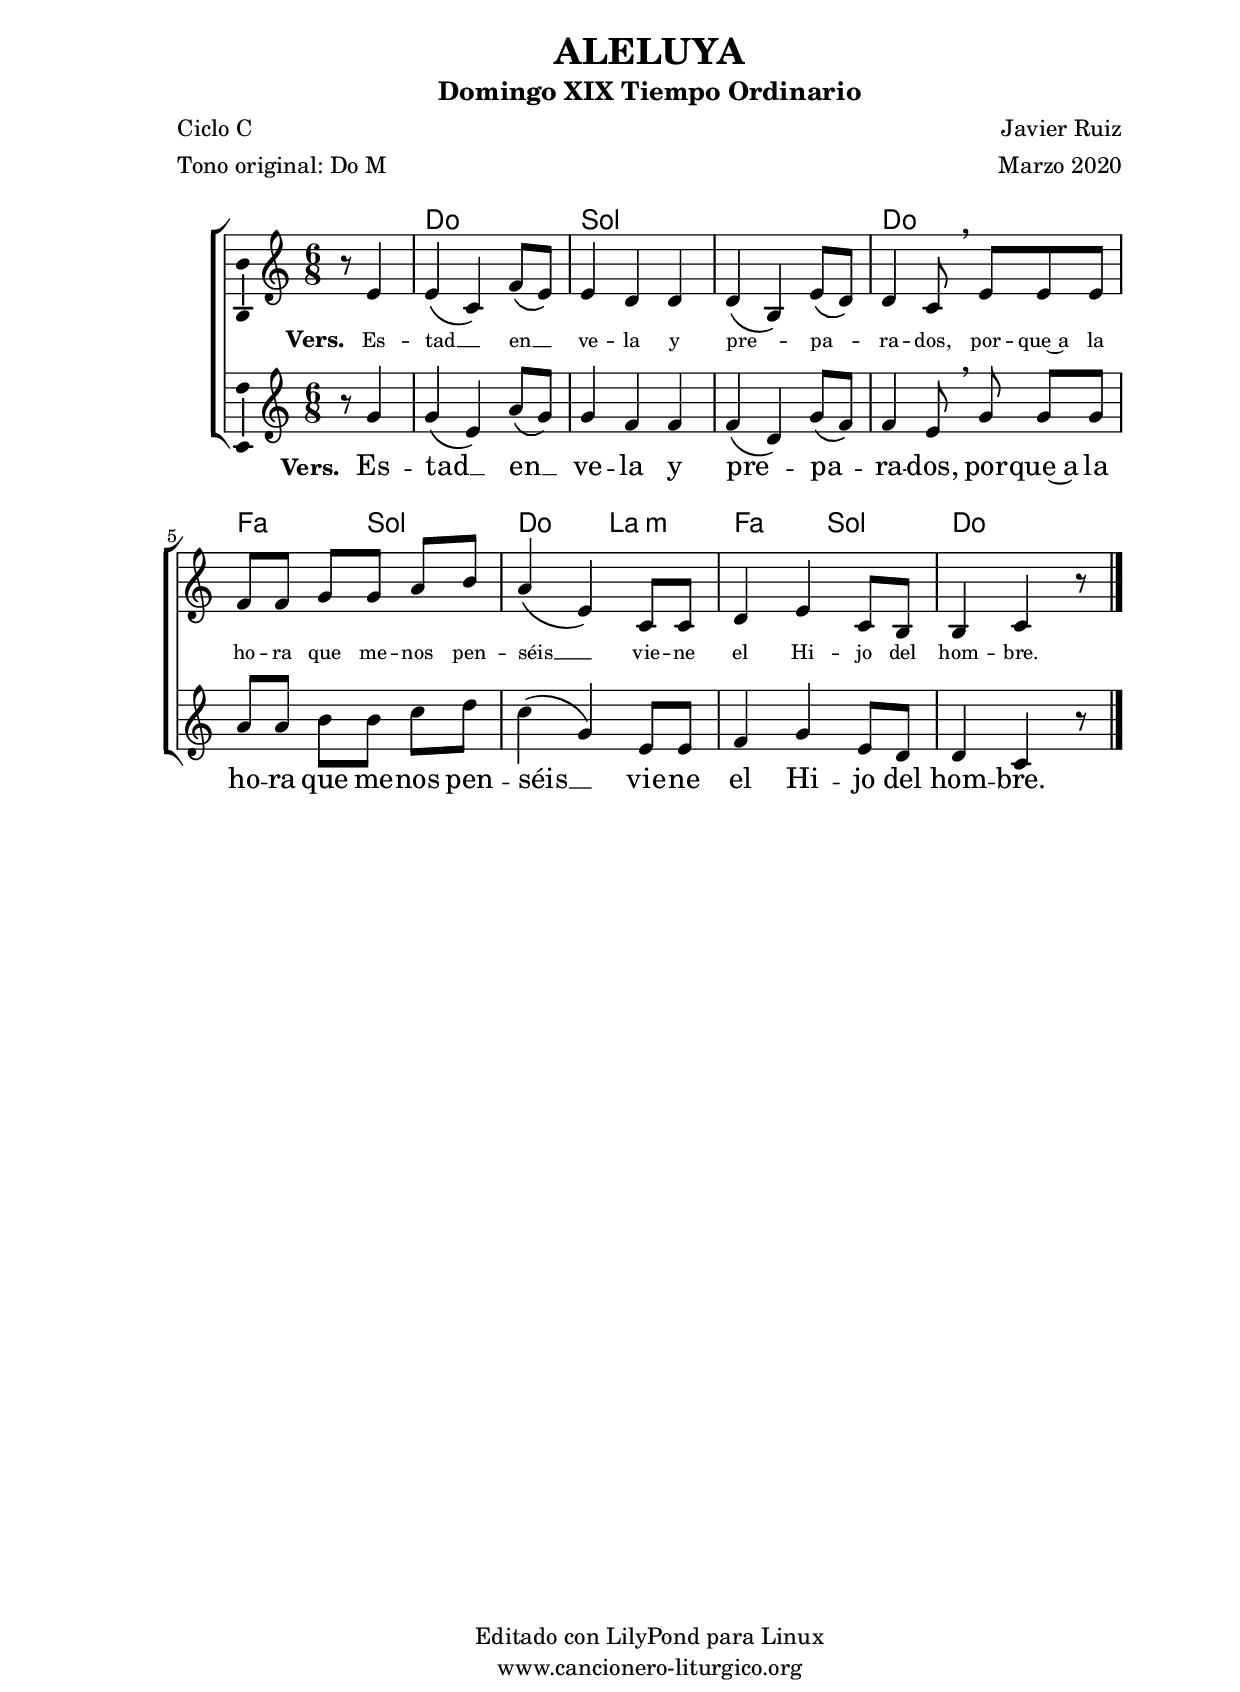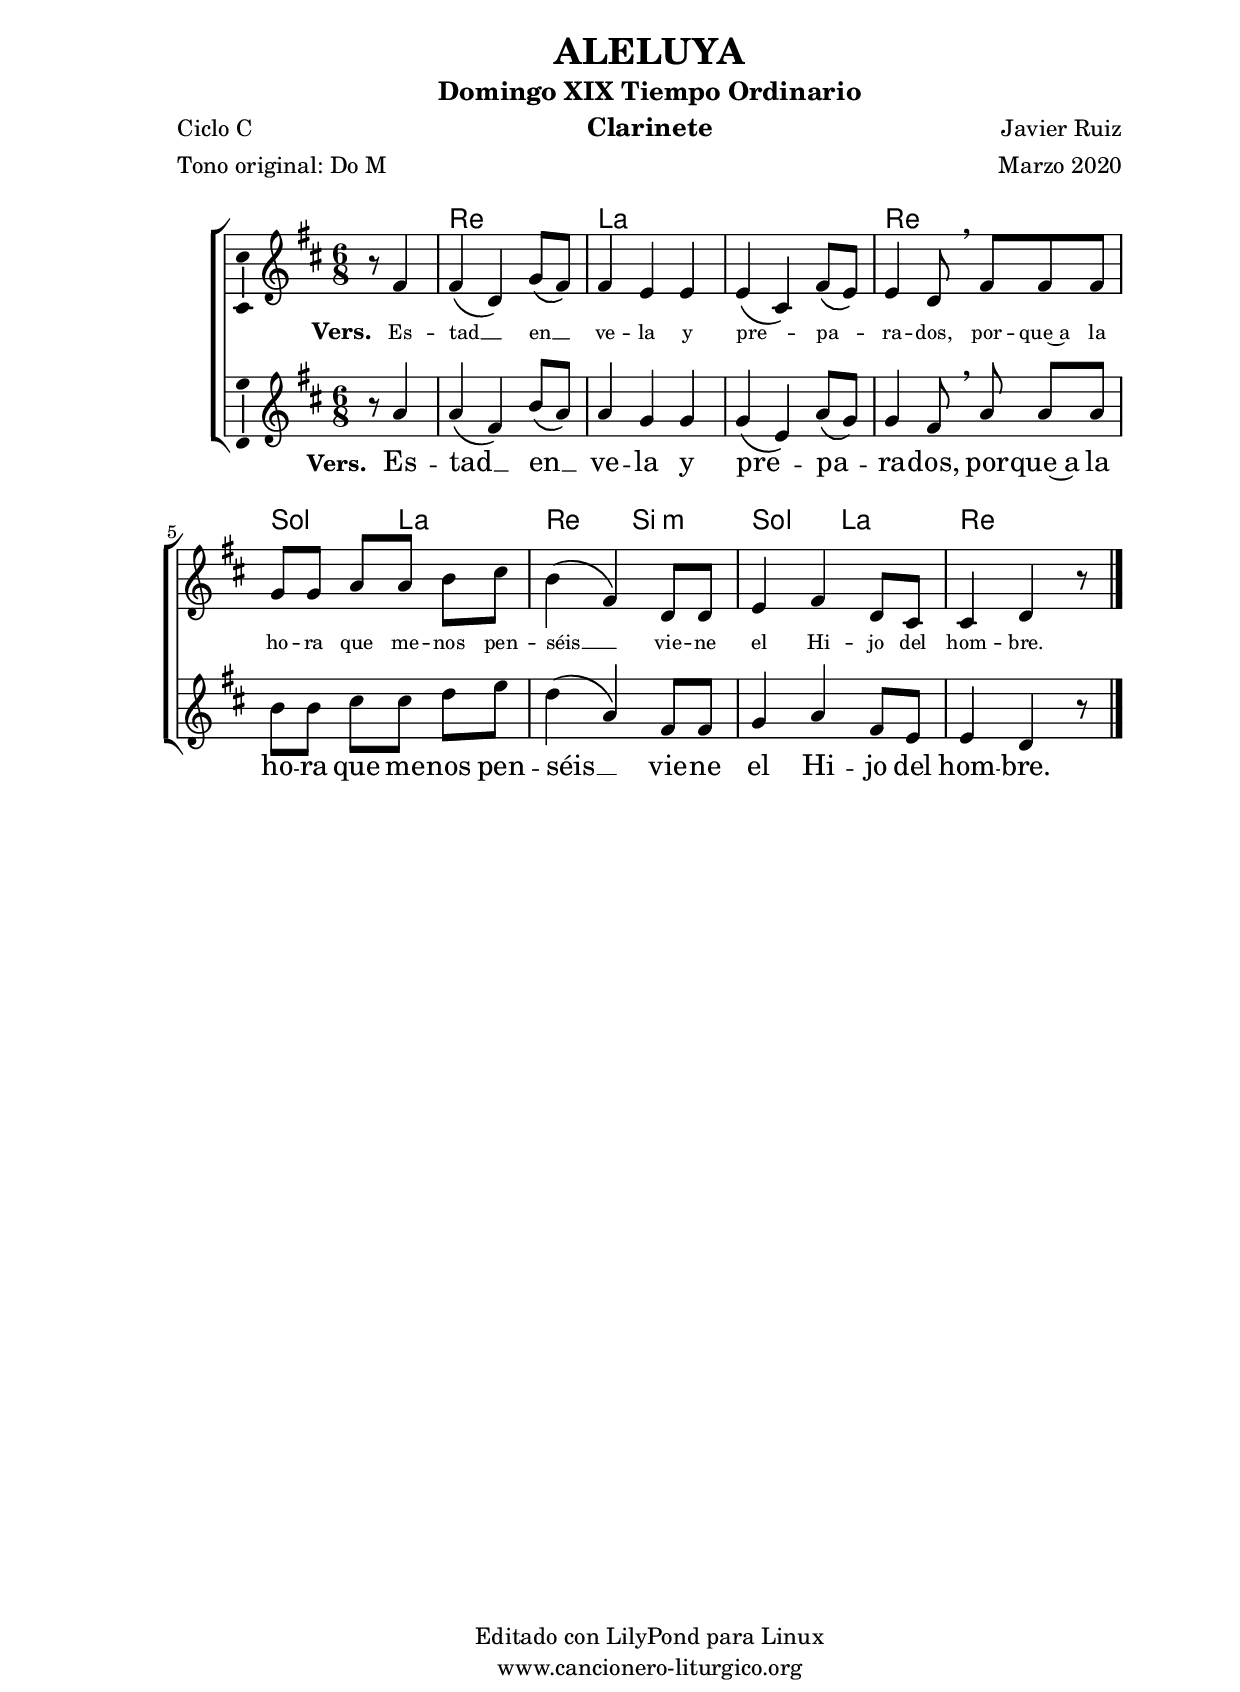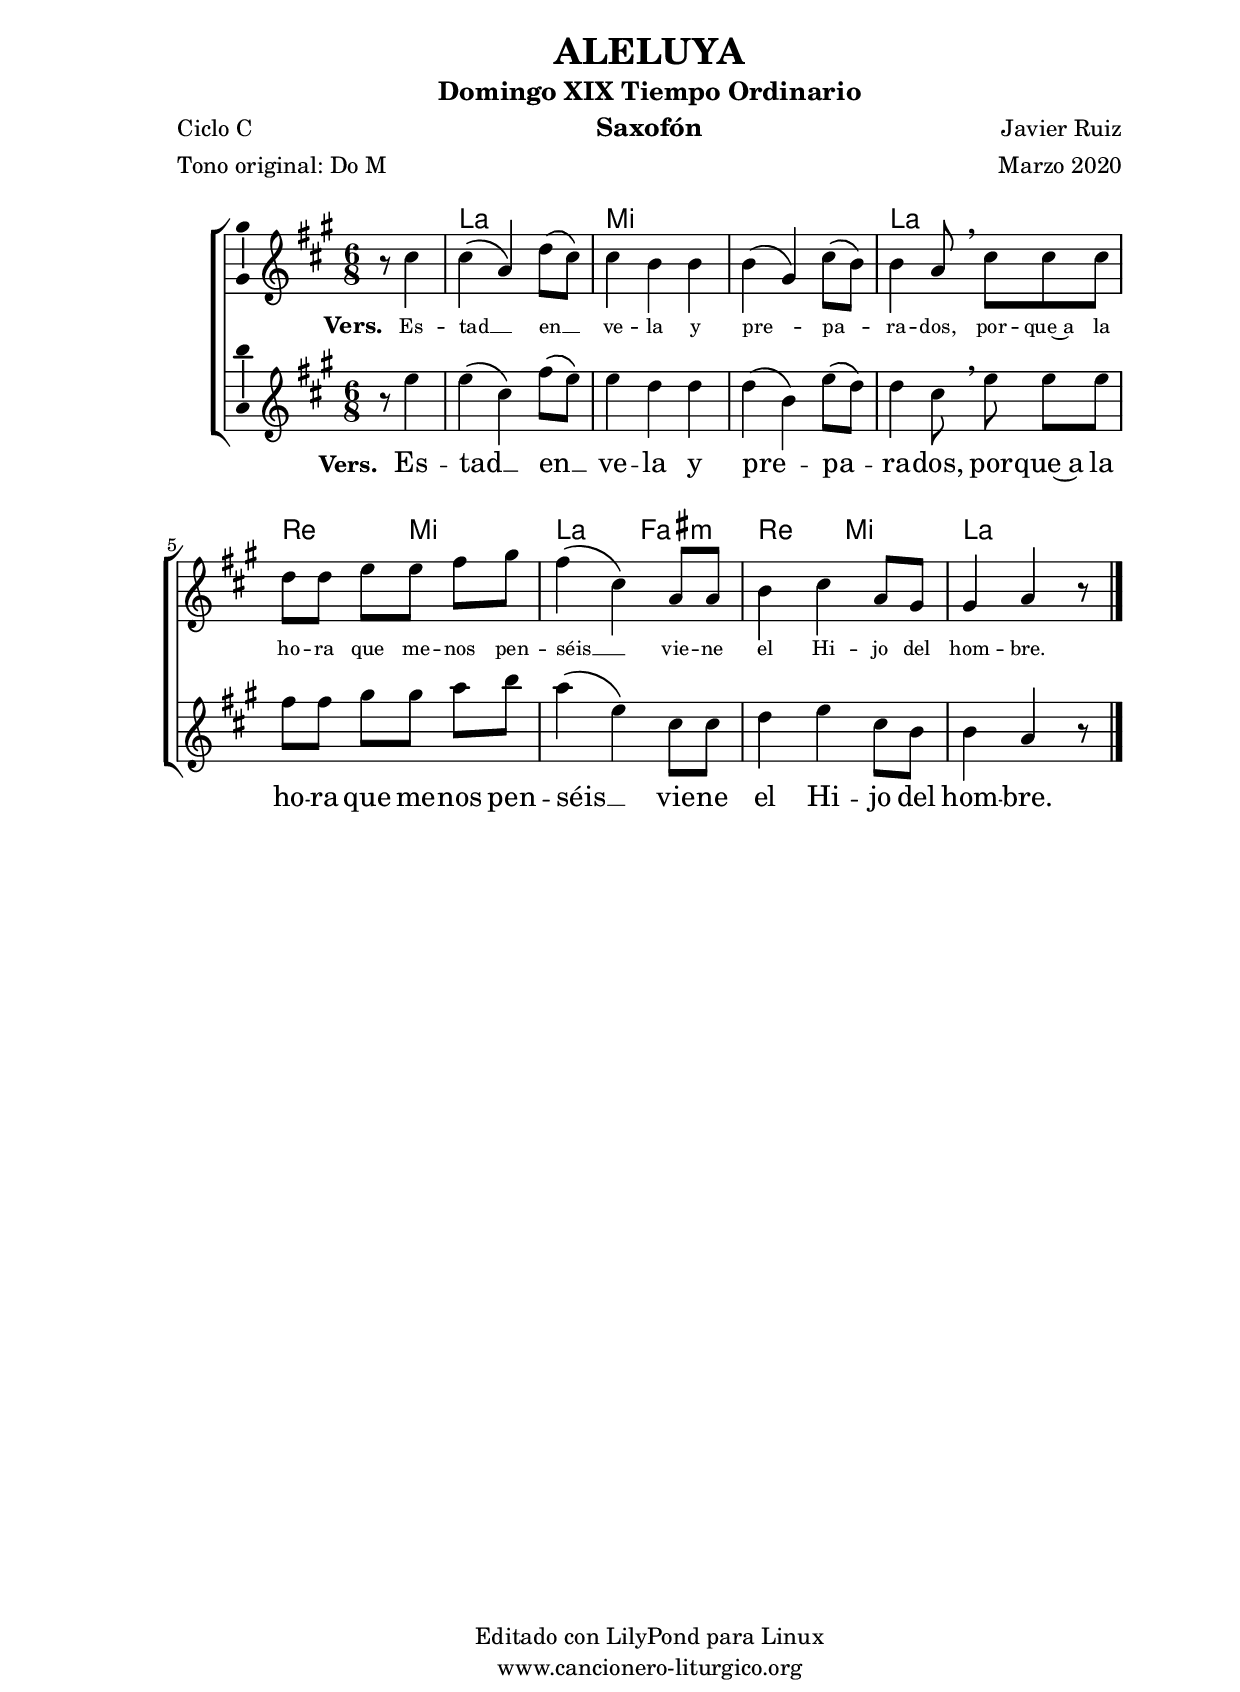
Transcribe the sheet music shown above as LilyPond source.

%
%para convertir .midi en .wav:
%timidity filename.midi -Ow -o finename.wav
%
%
%Para convertir de .wav a .mp3:
%lame -h -m j filename.wav
%
%
%para escuchar el midi:
%timidity nombrefichero.midi
%


%versión de lilypond para la que se ha escrito esta partitura:
\version "2.16.0"

	%Tamaño papel
	#(set-default-paper-size "a4")
	%Tamaño partitura
	#(set-global-staff-size 20)
	%No responde al pulsar sobre una nota
	#(ly:set-option 'point-and-click #f)

%parámetros del encabezamiento:
\header {
	title = "ALELUYA"
	subtitle = "Domingo XIX Tiempo Ordinario"
	composer = "Javier Ruiz"
	poet = "Ciclo C"
	meter = "Tono original: Do M"
	arranger = "Marzo 2020"
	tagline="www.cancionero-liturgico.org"
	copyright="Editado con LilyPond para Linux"
	tiempo = "Ordinario"
	usos = "Aleluya"
	letra = "Aleluya. Estad en vela y preparados, porque a la hora que menos penséis viene el Hijo del hombre."
	}

%parámetros asociados al papel:
\paper  {
	oddHeaderMarkup = \markup {\fill-line { \on-the-fly #not-first-page \fromproperty #'header:title \on-the-fly #not-first-page \fromproperty #'header:composer }}
	evenHeaderMarkup = \markup {\fill-line { \fromproperty #'header:composer \fromproperty #'header:title }}
	#(set-paper-size "a4")
	print-page-number = ##f
	first-page-number = 1
	print-first-page-number = ##f
%	head-separation = 3.0 \cm
	top-margin = 1.5 \cm
%	top-margin = 2.0 \cm
%%%	bottom-margin = 0.5\cm
	bottom-margin = 0.2\cm
	left-margin = 3.0 \cm
	line-width = 16.0 \cm 
	indent = 8\mm
	interscoreline = 2.\mm
	between-system-space = 15\mm
%	para que las partituras no llenen la hoja:
	ragged-bottom = ##t
%	idem para la última hoja:
	ragged-last-bottom = ##f
%	para que las partituras llenen el ancho del papel:
	ragged-last = ##f
	after-title-space = 2.5 \cm
%page-count=2
system-count=2

	%Flexible Vertical Spacing
%	markup-markup-spacing =
%	#'((basic-distance . 15) (minimum-distance . 15) (padding . 3))
	markup-system-spacing =
	#'((basic-distance . 15) (minimum-distance . 15) (padding . 3))
	system-system-spacing =
	#'((basic-distance . 15) (minimum-distance . 15) (padding . 3))
	score-system-spacing =
	#'((basic-distance . 15) (minimum-distance . 15) (padding . 5))
%	top-system-spacing = % header
%	#'((basic-distance . 8) (minimum-distance . 0) (padding . 0))
%	top-markup-spacing =
%	#'((basic-distance . 20) (minimum-distance . 20) (padding . 0))
	last-bottom-spacing = % footer
	#'((basic-distance . 5) (minimum-distance . 5) (padding . 0))
%	score-markup-spacing =
%	#'((basic-distance . 16) (minimum-distance . 13) (padding . 0))

	}


%parámetros que afectan a toda la partitura:
global =  {
	%clave de sol (G):
	\clef G
	%armadura:
%	\transpose ees f
	\key c \major
	\tempo 4.=60
	\set Score.tempoHideNote = ##t
	}


acordes = {
	\italianChords
	\chordmode {
%	\transpose ees f
{

s4.
c4. c g g g g c c f g c a:m f g c c4

	}
	}
}


melodiatrompeta = 
%	\transpose ees f
{

	\relative c''{
	\time 6/8

\partial4.
r4.
r2.
r8 g16 a b c d4.
r2.
r8 c16 d e f g4.
r2.
r8 c,16 b a g a4.
r2.
r8 c16 d c b c4

}
	\bar "|."
	}


melodiatres = 
%	\transpose ees f
{

	\relative c'{
	\time 6/8

\partial4.
r8 e4
e4 \(c4\) f8 \(e\)
e4 d4 \noBeam d4
d4 \(b4\) e8 \(d\)
d4 c8 \breathe e8 e e
f8 f g8 [g] a8 b
a4 \(e4\) c8 c
d4 e4 c8 b
b4 c4 r8

}

	\bar "|."
	}


melodiabajo = 
%	\transpose ees f
{

	%clave de fa (F):
	\clef F

	\relative c{
	\time 6/8

\partial4.
r4.
c4 c8 c4.
g4 g8 g4.
g4 g8 g4.
c4 c8 c4.
f4 f8 g4 g8
c,4 c8 a4 a8
f'4 f8 g4 g8
c,4 c8 c4

}

	\bar "|."
	}


melodia = 
%	\transpose ees f
{

	\relative c'{
	\time 6/8

\partial4.
r8 g'4
g4 \(e4\) a8 \(g\)
g4 f4 \noBeam f4
f4 \(d4\) g8 \(f\)
f4 e8 \breathe g8 \noBeam g g
a8 [a] \noBeam b [b] \noBeam c8 [d]
c4 \(g4\) e8 e
f4 g4 e8 d
d4 c4 r8

}

	\bar "|."
	}


texto = \lyricmode {
\set stanza =#"Vers. "
Es -- tad __ _ en __ _ ve -- la y pre -- _ pa -- _ ra -- dos,
por -- que~a la ho -- ra que me -- nos pen -- séis __ _
vie -- ne el Hi -- jo del hom -- bre.
	}

textotres = \lyricmode {
\override LyricText #'font-size = #-1
\set stanza =#"Vers. "
Es -- tad __ _ en __ _ ve -- la y pre -- _ pa -- _ ra -- dos,
por -- que~a la ho -- ra que me -- nos pen -- séis __ _
vie -- ne el Hi -- jo del hom -- bre.
	}


acordesStaff = \context ChordNames = acordesStaff <<
	\set chordChanges = ##t
	\acordes
	>>

voztrompetaStaff = \context Voice = voztrompetaStaff
<<
	\override Staff.StaffSymbol #'staff-space = #(magstep -0.35)
	\set Staff.midiInstrument = #"trumpet"
	\set Staff.midiMinimumVolume = #0.4
	\set Staff.midiMaximumVolume = #0.6
	\global
	\melodiatrompeta
	>>

voztresStaff = \context Voice = voztresStaff
\with {\consists "Ambitus_engraver"}
<<
%	\override Staff.StaffSymbol #'staff-space = #(magstep -0.35)
	\set Staff.midiInstrument = #"violin"
	\set Staff.midiMinimumVolume = #0.6
	\set Staff.midiMaximumVolume = #0.8
	\global
	\relative c' \melodiatres
	>>

vozStaff = \context Voice = vozStaff
\with {\consists "Ambitus_engraver"}
<<
%	\set Staff.instrumentName = ""
%	\set Staff.shortInstrumentName = ""
%	\set Staff.midiInstrument = #"clarinet"
%	\set Staff.midiInstrument = #"cello"
	\set Staff.midiInstrument = #"flute"
%	\set Staff.midiInstrument = #"electric guitar (jazz)"
%	\set Staff.midiInstrument = #"english horn"
%	\set Staff.midiInstrument = #"violin"
%	\set Staff.midiInstrument = #"glockenspiel"
	\set Staff.midiMinimumVolume = #0.8
	\set Staff.midiMaximumVolume = #1.0
	\global
	\melodia
	>>

vozbajoStaff = \context Voice = vozbajoStaff
<<
	\override Staff.StaffSymbol #'staff-space = #(magstep -0.35)
	\set Staff.midiInstrument = #"english horn"
	\set Staff.midiMinimumVolume = #0.6
	\set Staff.midiMaximumVolume = #0.8
	\global
	\melodiabajo
	>>

textoStaff = \context Lyrics = textoStaff <<
	\lyricsto vozStaff \texto
	>>

textotresStaff = \context Lyrics = textotresStaff <<
	\lyricsto voztresStaff \textotres
	>>


\book {
	\score {
		<<
		\context ChoirStaff {
%			\override StaffGroup.SystemStartBracket #'collapse-height = #1
%			\override Score.SystemStartBar #'collapse-height = #1
			<<
			\acordesStaff
%			\voztrompetaStaff
			\voztresStaff
			\textotresStaff
			\vozStaff
			\textoStaff
%			\vozbajoStaff
			>>
			}
		>>
		\layout {
	    		\context {
				\Lyrics
				\override LyricText #'font-size = #2
				}
	   		 \context {
				\Score
				\override StaffSymbol #'staff-space = #(magstep +3)
				}
			}
		}
	\score {
		\unfoldRepeats
		<<
		\context ChoirStaff {
			<<
			\acordesStaff
			\voztrompetaStaff
			\voztresStaff
			\vozStaff
			\vozbajoStaff
			>>
			}
		>>
		\midi {
	  		\context {
	  			\Score
				tempoWholesPerMinute = #(ly:make-moment 70 4)
				}
			}
		}
	}


%Partitura para clarinete
#(define output-suffix "C")
\book {
	\header{
		instrument = "Clarinete"
		}
	\score {
		<<
		\context ChoirStaff {
%			\override StaffGroup.SystemStartBracket #'collapse-height = #1
%			\override Score.SystemStartBar #'collapse-height = #1
\transpose c d
			<<
			\acordesStaff
%			\voztrompetaStaff
			\voztresStaff
			\textotresStaff
			\vozStaff
			\textoStaff
%			\vozbajoStaff
			>>
			}
		>>
		\layout {
	    		\context {
				\Lyrics
				\override LyricText #'font-size = #2
				}
	   		 \context {
				\Score
				\override StaffSymbol #'staff-space = #(magstep +3)
				}
			}
		}
	}


%Partitura para saxofón
#(define output-suffix "S")
\book {
	\header{
		instrument = "Saxofón"
		}
	\score {
		<<
		\context ChoirStaff {
%			\override StaffGroup.SystemStartBracket #'collapse-height = #1
%			\override Score.SystemStartBar #'collapse-height = #1
\transpose c a
			<<
			\acordesStaff
%			\voztrompetaStaff
			\voztresStaff
			\textotresStaff
			\vozStaff
			\textoStaff
%			\vozbajoStaff
			>>
			}
		>>
		\layout {
	    		\context {
				\Lyrics
				\override LyricText #'font-size = #2
				}
	   		 \context {
				\Score
				\override StaffSymbol #'staff-space = #(magstep +3)
				}
			}
		}
	}


